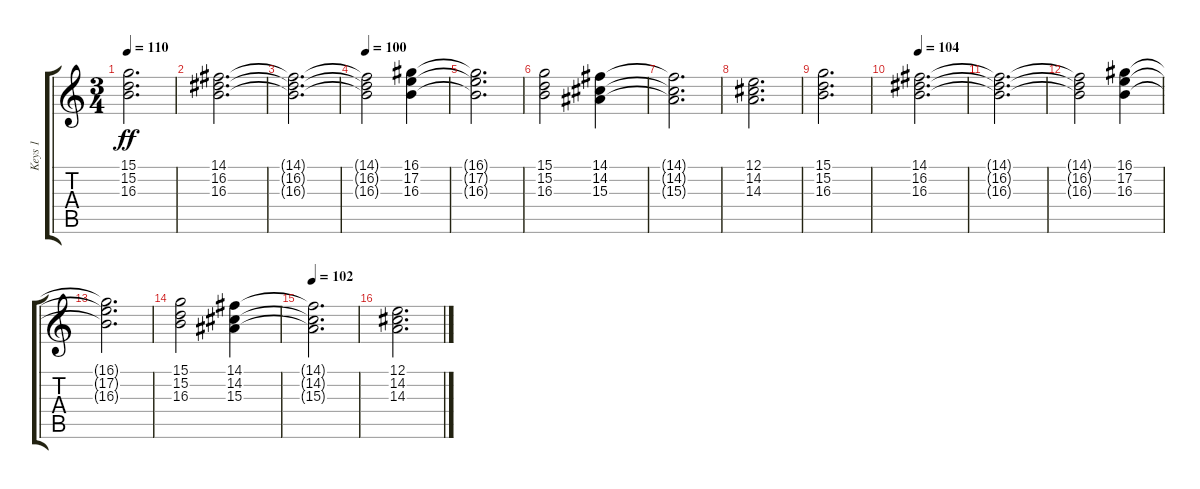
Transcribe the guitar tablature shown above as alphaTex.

\track ("Keys 1" "Keys 1") {instrument rockorgan}
\staff {score tabs}
\tuning (E4 B3 G3 D3 A2 E2) {hide}
\ts (3 4)
\tempo 110
\clef g2
\ks c
(15.1 15.2 16.3).2{d dy ff} |
(14.1 16.2 16.3).2{d} |
(14.1{t} 16.2{t} 16.3{t}).2{d} |
\tempo 100
(14.1{t} 16.2{t} 16.3{t}).2 (16.1 17.2 16.3).4 |
(16.1{t} 17.2{t} 16.3{t}).2{d} |
(15.1 15.2 16.3).2 (14.1 14.2 15.3).4 |
(14.1{t} 14.2{t} 15.3{t}).2{d} |
(12.1 14.2 14.3).2{d} |
(15.1 15.2 16.3).2{d} |
\tempo 104
(14.1 16.2 16.3).2{d} |
(14.1{t} 16.2{t} 16.3{t}).2{d} |
(14.1{t} 16.2{t} 16.3{t}).2 (16.1 17.2 16.3).4 |
(16.1{t} 17.2{t} 16.3{t}).2{d} |
(15.1 15.2 16.3).2 (14.1 14.2 15.3).4 |
\tempo 102
(14.1{t} 14.2{t} 15.3{t}).2{d} |
(12.1 14.2 14.3).2{d}
